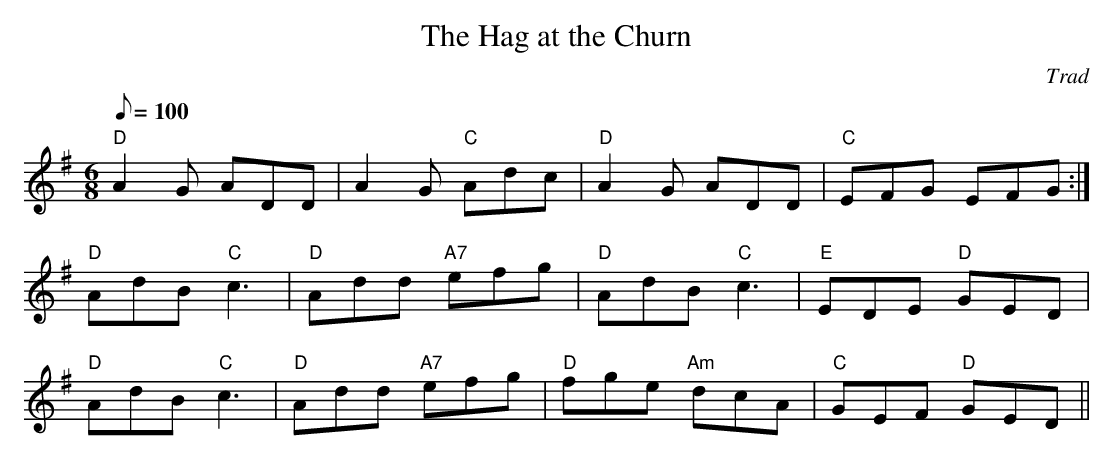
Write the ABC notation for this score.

X:1
T:Hag at the Churn, The
M:6/8
L:1/8
Q:100
C:Trad
K:Dmix
"D"A2G ADD|A2G "C"Adc|"D"A2G ADD|"C"EFG EFG:|
"D"AdB "C"c3|"D"Add "A7"efg|"D"AdB "C"c3|"E"EDE "D"GED|
"D"AdB "C"c3|"D"Add "A7"efg|"D"fge "Am"dcA|"C"GEF "D"GED||
